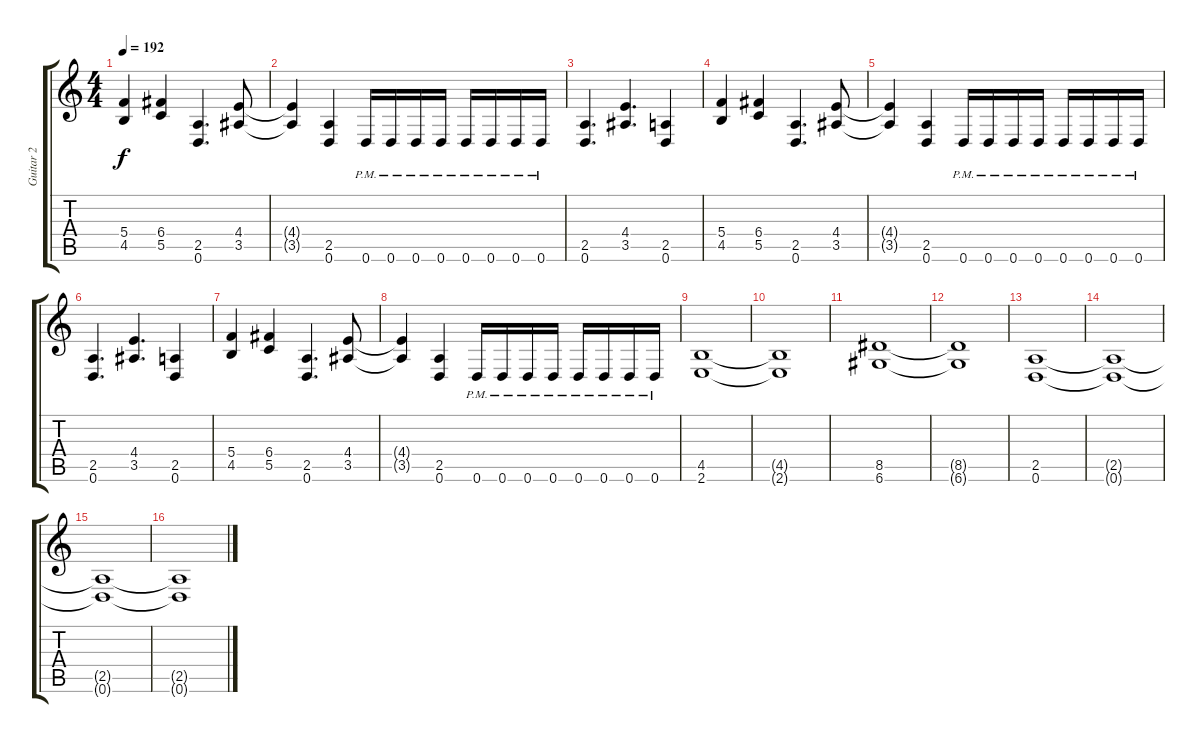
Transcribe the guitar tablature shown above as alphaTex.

\track ("Guitar 2" "Guitar 2") {instrument distortionguitar}
\staff {score tabs}
\tuning (D4 A3 F3 C3 G2 D2) {hide}
\ts (4 4)
\tempo 192
\clef g2
\ks c
(5.4 4.5).4{dy f} (6.4 5.5).4 (2.5 0.6).4{d} (4.4 3.5).8 |
(4.4{t} 3.5{t}).4 (2.5 0.6).4 0.6{pm}.16 0.6{pm}.16 0.6{pm}.16 0.6{pm}.16 0.6{pm}.16 0.6{pm}.16 0.6{pm}.16 0.6{pm}.16 |
(2.5 0.6).4{d} (4.4 3.5).4{d} (2.5 0.6).4 |
(5.4 4.5).4 (6.4 5.5).4 (2.5 0.6).4{d} (4.4 3.5).8 |
(4.4{t} 3.5{t}).4 (2.5 0.6).4 0.6{pm}.16 0.6{pm}.16 0.6{pm}.16 0.6{pm}.16 0.6{pm}.16 0.6{pm}.16 0.6{pm}.16 0.6{pm}.16 |
(2.5 0.6).4{d} (4.4 3.5).4{d} (2.5 0.6).4 |
(5.4 4.5).4 (6.4 5.5).4 (2.5 0.6).4{d} (4.4 3.5).8 |
(4.4{t} 3.5{t}).4 (2.5 0.6).4 0.6{pm}.16 0.6{pm}.16 0.6{pm}.16 0.6{pm}.16 0.6{pm}.16 0.6{pm}.16 0.6{pm}.16 0.6{pm}.16 |
(4.5 2.6).1 |
(4.5{t} 2.6{t}).1 |
(8.5 6.6).1 |
(8.5{t} 6.6{t}).1 |
(2.5 0.6).1 |
(2.5{t} 0.6{t}).1 |
(2.5{t} 0.6{t}).1 |
(2.5{t} 0.6{t}).1
